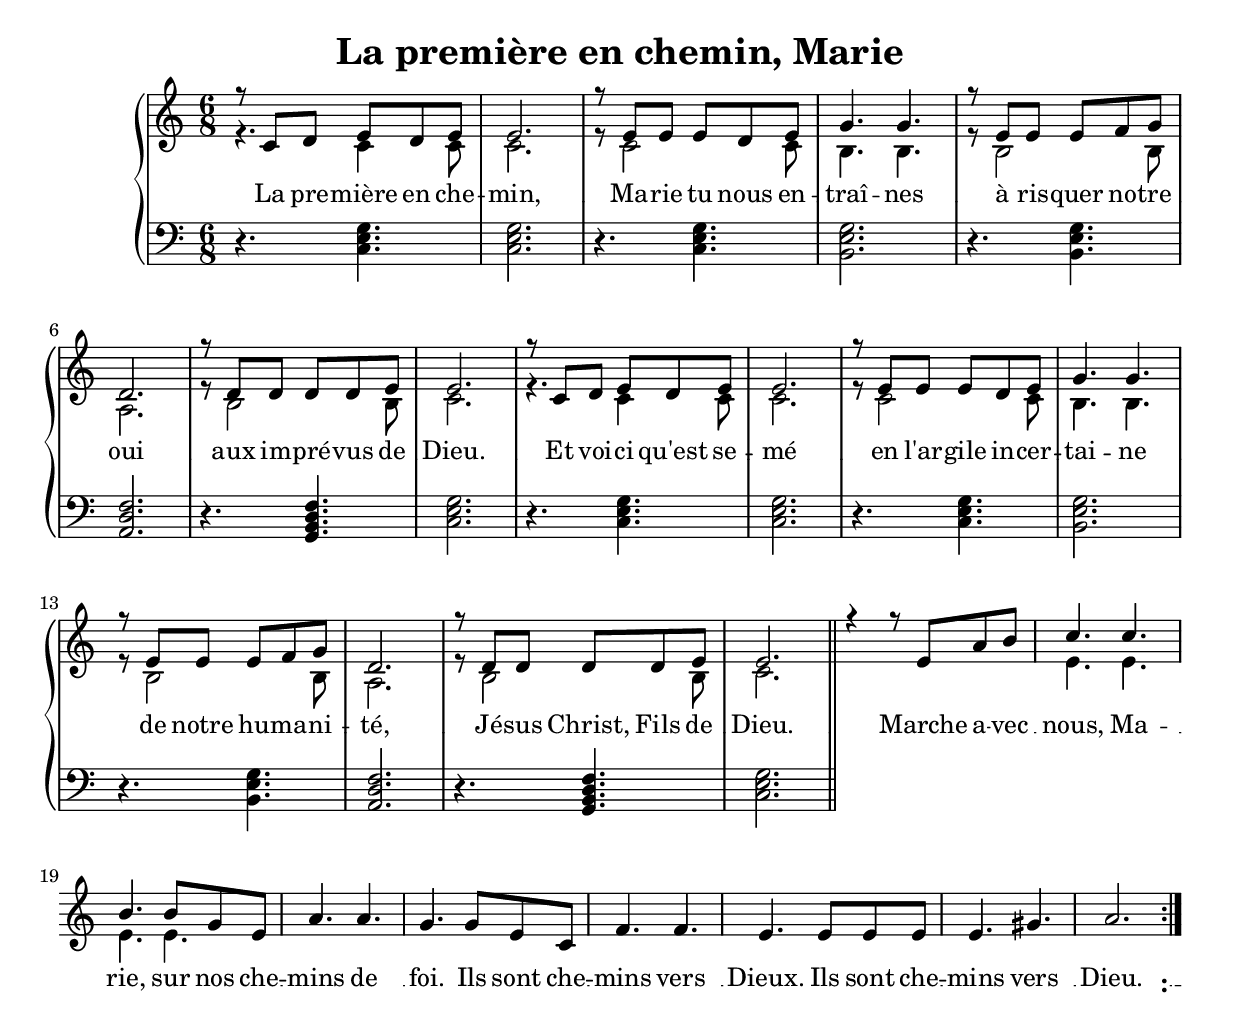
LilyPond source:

singer = {
    r8 c d e d e
    e2.
    r8 e e e d e
    g4. g4.
    r8 e e e f g
    d2.
    r8 d d d d e
    e2.
    r8 c d e d e
    e2.
    r8 e e e d e
    g4. g4.
    r8 e e e f g
    d2.
    r8 d d d d e
    e2. \bar "||"

    r4 r8 e a b
    c4. c4.
    b4. b8 g e
    a4. a4.
    g4. g8 e c
    f4. f4.
    e4. e8 e e
    e4. gis4.
    a2.
}

lyr = \lyricmode{
  La pre -- mière en che --
  min,
  Ma -- rie tu nous en --
  traî -- nes
  à ris -- quer no -- tre "oui"
  aux im -- pré -- vus de
  Dieu.
  Et voi -- ci qu'est se --
  mé
  en l'ar -- gile in -- cer --
  tai -- ne
  de notre hu -- ma -- ni --
  té,
  Jé -- sus Christ, Fils de
  Dieu.

  Marche a -- vec
  nous, Ma --
  rie, sur nos che --
  mins de
  foi. Ils sont che --
  mins vers
  Dieux. Ils sont che --
  mins vers Dieu.
  Gloire à Dieu
  au plus haut des cieux,
  paix sur la terre aux
  hom -- mes qu'il ai -- me,
  gloire à Dieu
  au plus haut des cieux,
  paix sur la ter -- re,
  joie de l'u -- ni -- vers !
}

upper = {
  \key c \major
  \time 6/8
  \relative c' \repeat volta 2 {
  \clef treble
    <<
      \new Voice = "singer" {
      \voiceOne \singer
    } \new Voice {
      \voiceTwo
      r4. c,4 c8
      c2.
      r8 c2 c8
      b4. b4.
      r8 b2 b8
      a2.
      r8 b2 b8
      c2.
      r4. c4 c8
      c2.
      r8 c2 c8
      b4. b4.
      r8 b2 b8
      a2.
      r8 b2 b8
      c2.

      \skip 2.
      e4. e4.
      e4. e4.
    } >>
  }
}

lower = {
  \key c \major
  \time 6/8
  \clef bass
  \relative c' {
    r4. <c, e g>4.
    <c e g>2.
    r4. <c e g>4.
    <b e g>2.
    r4. <b e g>4.
    <a d f>2.
    r4. <g b d f>4.
    <c e g>2.
    r4. <c e g>4.
    <c e g>2.
    r4. <c e g>4.
    <b e g>2.
    r4. <b e g>4.
    <a d f>2.
    r4. <g b d f>4.
    <c e g>2.
  }
}

\book {
\header {
    title = "La première en chemin, Marie"
}

\score {
  \new GrandStaff <<
    \new Staff = "upper" \upper
    \new Lyrics \lyricsto "singer" \lyr
    \new Staff = "lower" \lower
  >>
  \layout {
    \context {
      \GrandStaff
      \accepts "Lyrics"
    }
    \context {
      \Lyrics
      \consists "Bar_engraver"
    }
  }
  \midi { }
}
}
